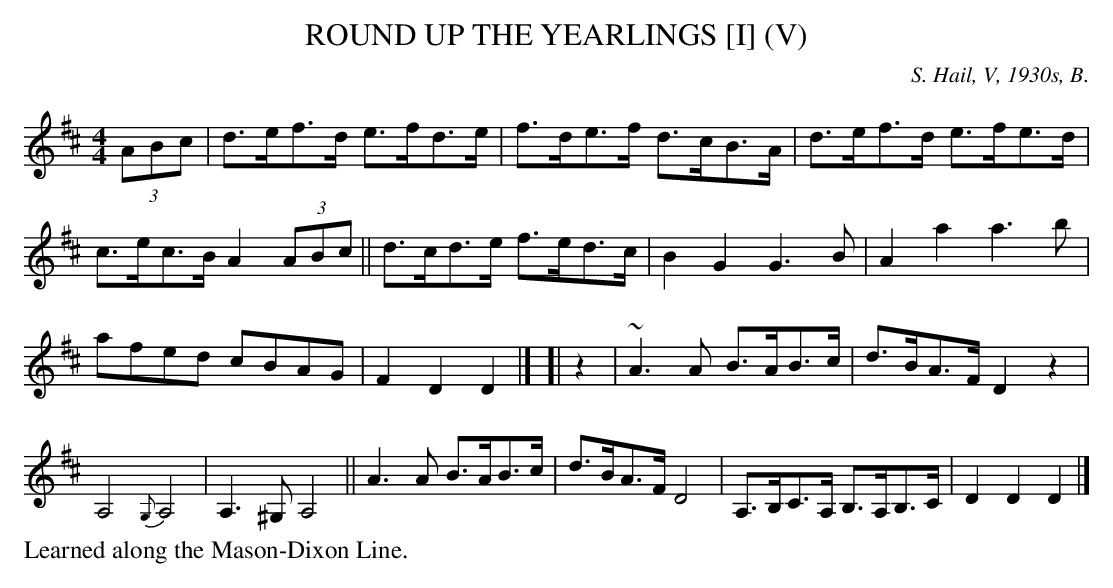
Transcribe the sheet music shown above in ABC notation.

X:1
T: ROUND UP THE YEARLINGS [I] (V)
O: S. Hail, V, 1930s, B.
M: 4/4
L: 1/8
K: D
(3ABc |\
d>ef>d e>fd>e | f>de>f d>cB>A | d>ef>d e>fe>d | c>ec>B A2 (3ABc ||
d>cd>e f>ed>c | B2G2 G3B | A2a2 a3b | afed cBAG | F2D2 D2 |]
[| z2 |\
~A3A B>AB>c | d>BA>F D2z2 | A,4 {G,}A,4 | A,3^G, A,4 ||
A3A B>AB>c | d>BA>F D4 | A,>B,C>A, B,>A,B,>C | D2D2 D2 |]
